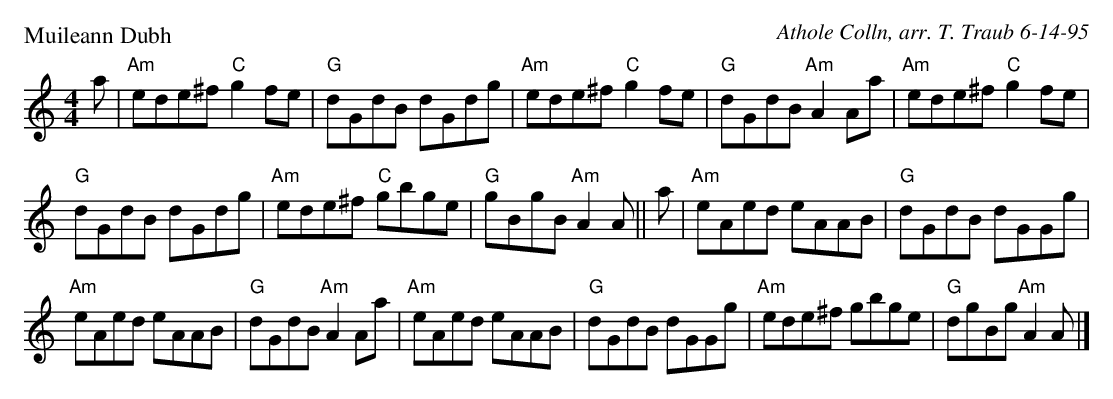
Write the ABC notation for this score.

X:1
P: Muileann Dubh
C: Athole Colln, arr. T. Traub 6-14-95
M: 4/4
K: Am
L: 1/8
a|"Am"ede^f "C"g2 fe|"G"dGdB dGdg|"Am"ede^f "C"g2 fe|"G"dGdB "Am"A2 Aa|"Am"ede^f "C"g2 fe|
"G"dGdB dGdg|"Am"ede^f "C"gbge|"G"gBgB "Am"A2 A ||a|"Am"eAed eAAB|"G"dGdB dGGg|
"Am"eAed eAAB|"G"dGdB "Am"A2 Aa|"Am"eAed eAAB|"G"dGdB dGGg|"Am"ede^f gbge|"G"dgBg "Am"A2 A |]
